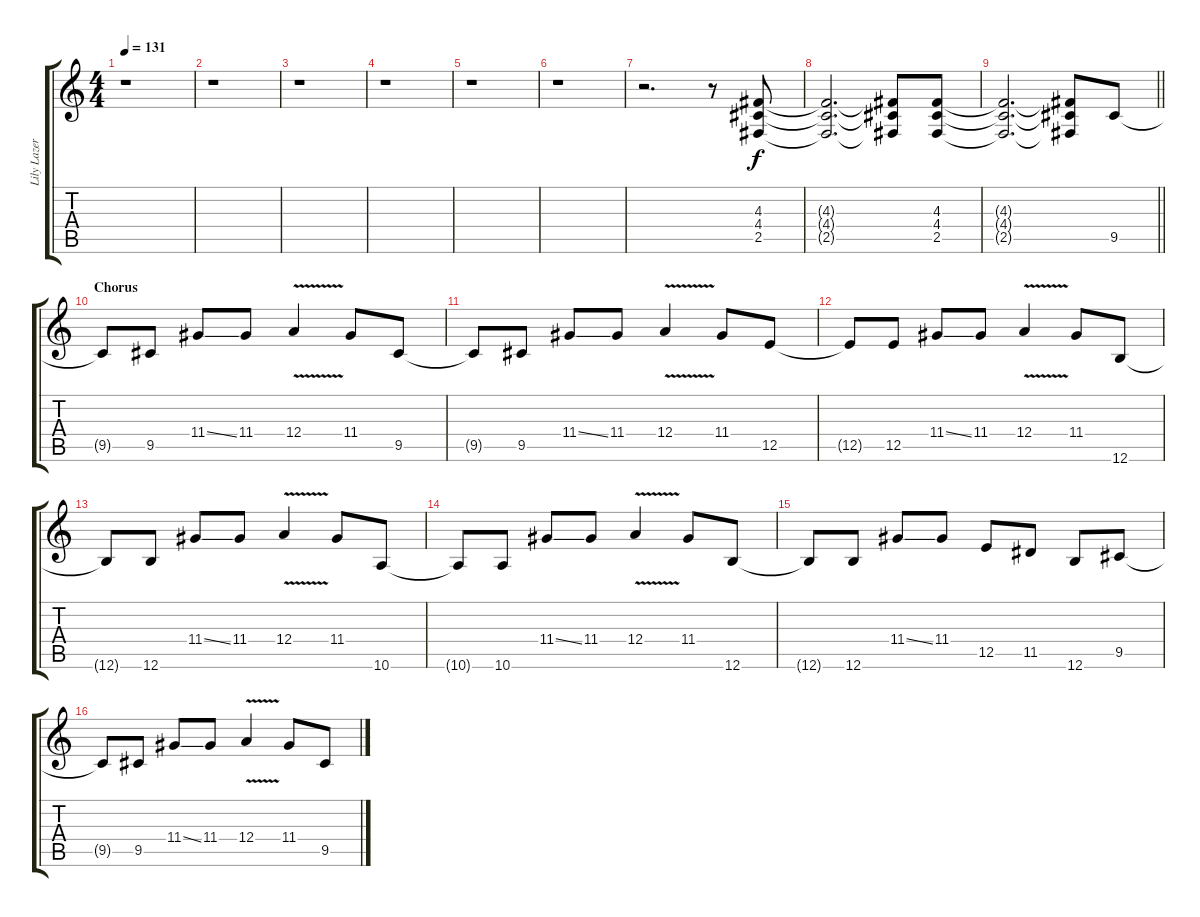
\track ("Lily Lazer (Guitar)" "Lily Lazer") {instrument distortionguitar}
\staff {score tabs}
\tuning (B3 Gb3 D3 A2 E2 B1) {hide}
\ts (4 4)
\tempo 131
\clef g2
\ks c
r.1{dy f} |
r.1 |
r.1 |
r.1 |
r.1 |
r.1 |
r.2{d} r.8 (4.3 4.4 2.5).8 |
(4.3{t} 4.4{t} 2.5{t}).2{d} (4.3{t} 4.4{t} 2.5{t}).8 (4.3 4.4 2.5).8 |
\barLineRight lightlight
(4.3{t} 4.4{t} 2.5{t}).2{d} (4.3{t} 4.4{t} 2.5{t}).8 9.5.8 |
\section ("" "Chorus")
9.5{t}.8 9.5.8 11.4{ss}.8 11.4.8 12.4{v}.4 11.4.8 9.5.8 |
9.5{t}.8 9.5.8 11.4{ss}.8 11.4.8 12.4{v}.4 11.4.8 12.5.8 |
12.5{t}.8 12.5.8 11.4{ss}.8 11.4.8 12.4{v}.4 11.4.8 12.6.8 |
12.6{t}.8 12.6.8 11.4{ss}.8 11.4.8 12.4{v}.4 11.4.8 10.6.8 |
10.6{t}.8 10.6.8 11.4{ss}.8 11.4.8 12.4{v}.4 11.4.8 12.6.8 |
12.6{t}.8 12.6.8 11.4{ss}.8 11.4.8 12.5.8 11.5.8 12.6.8 9.5.8 |
9.5{t}.8 9.5.8 11.4{ss}.8 11.4.8 12.4{v}.4 11.4.8 9.5.8
